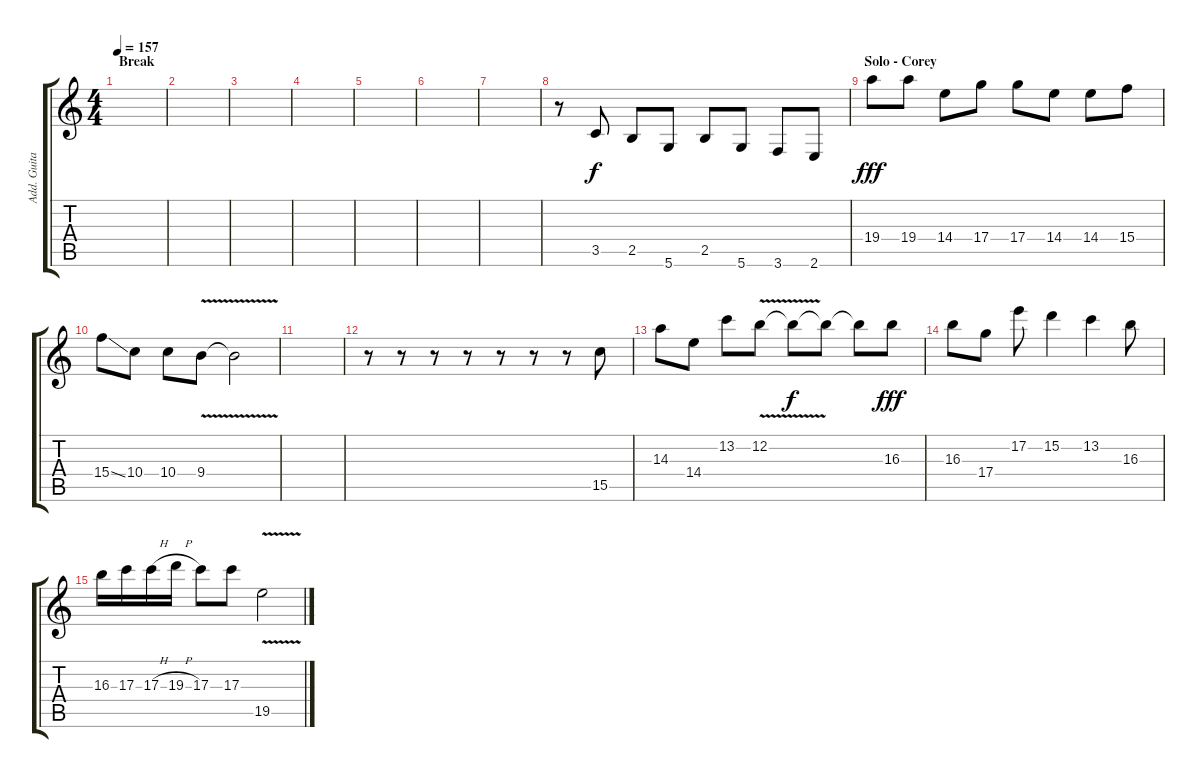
\track ("Add. Guitar" "Add. Guita") {instrument distortionguitar}
\staff {score tabs}
\tuning (E4 B3 G3 D3 A2 D2) {hide}
\ts (4 4)
\section ("" "Break")
\tempo 157
\clef g2
\ks c
|
|
|
|
|
|
|
r.8 3.5.8 2.5.8 5.6.8 2.5.8 5.6.8 3.6.8 2.6.8 |
\section ("" "Solo - Corey")
19.4.8{txt "      " dy fff} 19.4.8{txt "      "} 14.4.8{txt "     "} 17.4.8{txt "     "} 17.4.8{txt "     "} 14.4.8{txt "     "} 14.4.8{txt "     "} 15.4.8{txt "     "} |
15.4{ss}.8{txt "     "} 10.4.8{txt "     "} 10.4.8{txt "     "} 9.4{v}.8{txt "     "} 9.4{t}.2 |
|
r.8 r.8 r.8 r.8 r.8 r.8 r.8 15.5.8 |
14.3.8 14.4.8 13.2.8 12.2{v}.8 12.2{t}.8{dy f} 12.2{t}.8 12.2{t}.8 16.3.8{dy fff} |
16.3.8 17.4.8 17.2.8 15.2.4 13.2.4 16.3.8 |
16.3.16 17.3.16 17.3{h}.16 19.3{h}.16 17.3.8 17.3.8 19.5{v}.2
